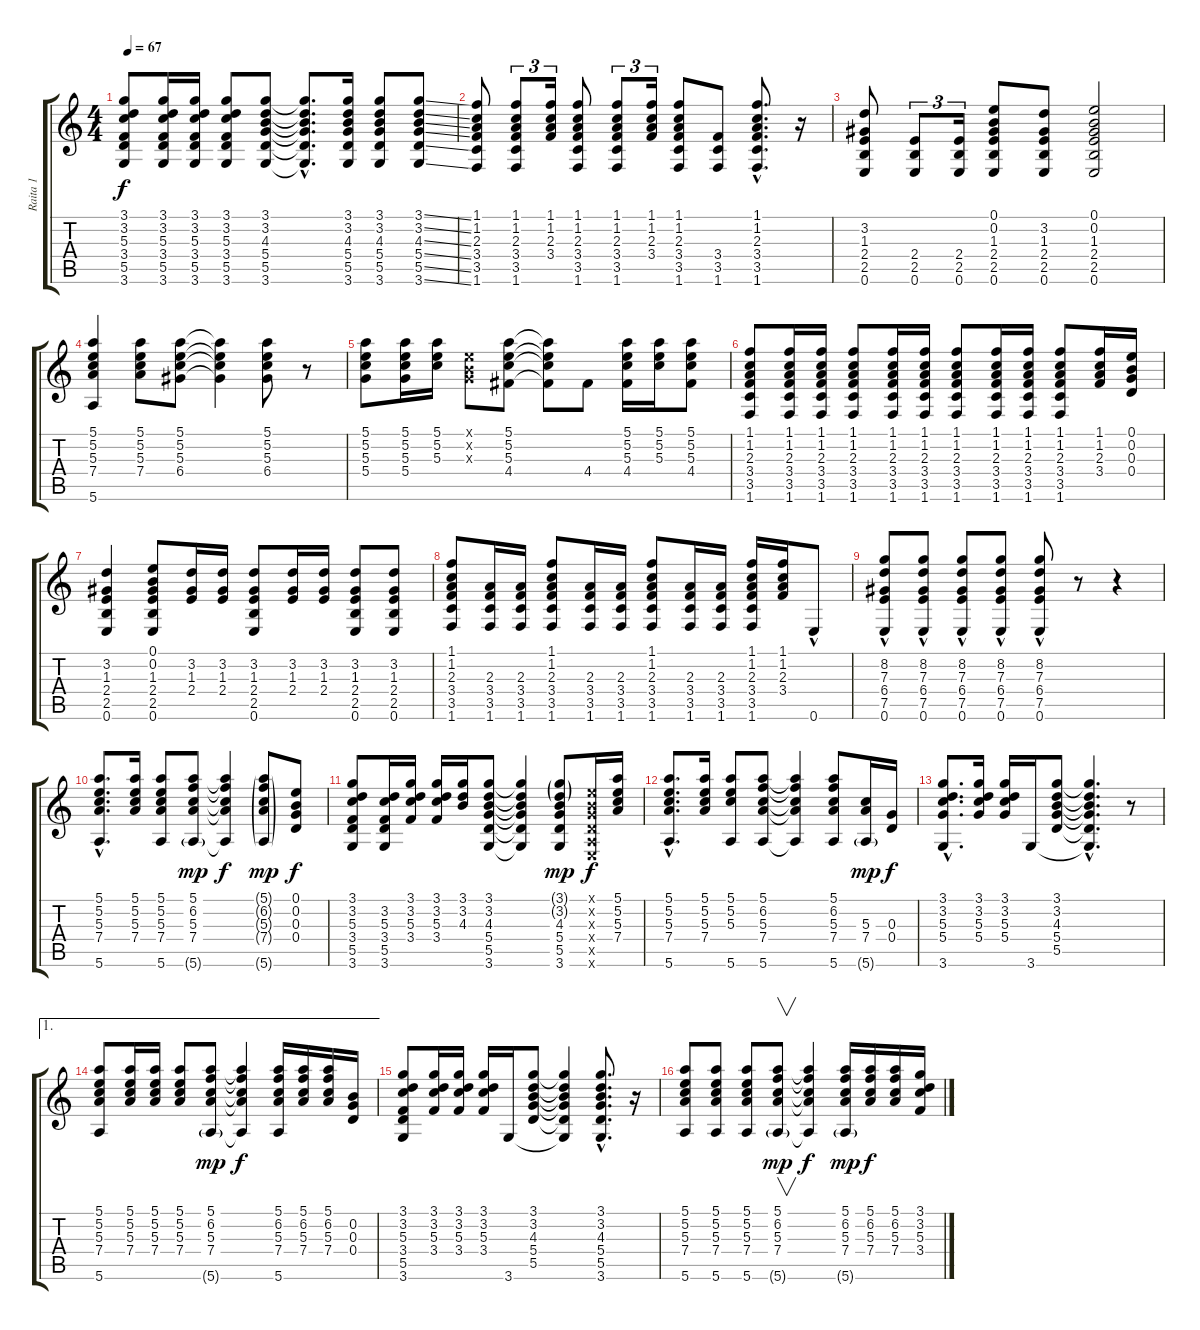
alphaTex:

\track ("Raita 1" "Raita 1") {instrument acousticguitarsteel}
\staff {score tabs}
\tuning (E4 B3 G3 D3 A2 E2) {hide}
\ts (4 4)
\tempo 67
\clef g2
\ks c
(3.1 3.2 5.3 3.4 5.5 3.6).8{dy f} (3.1 3.2 5.3 3.4 5.5 3.6).16 (3.1 3.2 5.3 3.4 5.5 3.6).16 (3.1 3.2 5.3 3.4 5.5 3.6).8 (3.1 3.2 4.3 5.4 5.5 3.6).8 (3.1{hac t} 3.2{hac t} 4.3{hac t} 5.4{hac t} 5.5{hac t} 3.6{hac t}).8{d} (3.1 3.2 4.3 5.4 5.5 3.6).16 (3.1 3.2 4.3 5.4 5.5 3.6).8 (3.1{ss} 3.2{ss} 4.3{ss} 5.4{ss} 5.5{ss} 3.6{ss}).8 |
(1.1 1.2 2.3 3.4 3.5 1.6).8 (1.1 1.2 2.3 3.4 3.5 1.6).8{tu (3 2)} (1.1 1.2 2.3 3.4).16{tu (3 2)} (1.1 1.2 2.3 3.4 3.5 1.6).8 (1.1 1.2 2.3 3.4 3.5 1.6).8{tu (3 2)} (1.1 1.2 2.3 3.4).16{tu (3 2)} (1.1 1.2 2.3 3.4 3.5 1.6).8 (3.4 3.5 1.6).8 (1.1{hac} 1.2{hac} 2.3{hac} 3.4{hac} 3.5{hac} 1.6{hac}).8{d} r.16 |
(3.2 1.3 2.4 2.5 0.6).8 (2.4 2.5 0.6).8{tu (3 2)} (2.4 2.5 0.6).16{tu (3 2)} (0.1 0.2 1.3 2.4 2.5 0.6).8 (3.2 1.3 2.4 2.5 0.6).8 (0.1 0.2 1.3 2.4 2.5 0.6).2 |
(5.1 5.2 5.3 7.4 5.6).4 (5.1 5.2 5.3 7.4).8 (5.1 5.2 5.3 6.4).8 (5.1{t} 5.2{t} 5.3{t} 6.4{t}).4 (5.1 5.2 5.3 6.4).8 r.8 |
(5.1 5.2 5.3 5.4).8 (5.1 5.2 5.3 5.4).16 (5.1 5.2 5.3).16 (0.1{x} 0.2{x} 0.3{x}).8 (5.1 5.2 5.3 4.4).8 (5.1{t} 5.2{t} 5.3{t} 4.4{t}).8 4.4.8 (5.1 5.2 5.3 4.4).16 (5.1 5.2 5.3).16 (5.1 5.2 5.3 4.4).8 |
(1.1 1.2 2.3 3.4 3.5 1.6).8 (1.1 1.2 2.3 3.4 3.5 1.6).16 (1.1 1.2 2.3 3.4 3.5 1.6).16 (1.1 1.2 2.3 3.4 3.5 1.6).8 (1.1 1.2 2.3 3.4 3.5 1.6).16 (1.1 1.2 2.3 3.4 3.5 1.6).16 (1.1 1.2 2.3 3.4 3.5 1.6).8 (1.1 1.2 2.3 3.4 3.5 1.6).16 (1.1 1.2 2.3 3.4 3.5 1.6).16 (1.1 1.2 2.3 3.4 3.5 1.6).8 (1.1 1.2 2.3 3.4).16 (0.1 0.2 0.3 0.4).16 |
(3.2 1.3 2.4 2.5 0.6).4 (0.1 0.2 1.3 2.4 2.5 0.6).8 (3.2 1.3 2.4).16 (3.2 1.3 2.4).16 (3.2 1.3 2.4 2.5 0.6).8 (3.2 1.3 2.4).16 (3.2 1.3 2.4).16 (3.2 1.3 2.4 2.5 0.6).8 (3.2 1.3 2.4 2.5 0.6).8 |
(1.1 1.2 2.3 3.4 3.5 1.6).8 (2.3 3.4 3.5 1.6).16 (2.3 3.4 3.5 1.6).16 (1.1 1.2 2.3 3.4 3.5 1.6).8 (2.3 3.4 3.5 1.6).16 (2.3 3.4 3.5 1.6).16 (1.1 1.2 2.3 3.4 3.5 1.6).8 (2.3 3.4 3.5 1.6).16 (2.3 3.4 3.5 1.6).16 (1.1 1.2 2.3 3.4 3.5 1.6).16 (1.1 1.2 2.3 3.4).16 0.6{hac}.8 |
(8.2{hac} 7.3{hac} 6.4{hac} 7.5{hac} 0.6{hac}).8 (8.2{hac} 7.3{hac} 6.4{hac} 7.5{hac} 0.6{hac}).8 (8.2{hac} 7.3{hac} 6.4{hac} 7.5{hac} 0.6{hac}).8 (8.2{hac} 7.3{hac} 6.4{hac} 7.5{hac} 0.6{hac}).8 (8.2{hac} 7.3{hac} 6.4{hac} 7.5{hac} 0.6{hac}).8 r.8 r.4 |
(5.1{hac} 5.2{hac} 5.3{hac} 7.4{hac} 5.6{hac}).8{d} (5.1 5.2 5.3 7.4).16 (5.1 5.2 5.3 7.4 5.6).8 (5.1 6.2 5.3 7.4 5.6{g}).8{dy mp} (5.1{t} 6.2{t} 5.3{t} 7.4{t} 5.6{t}).4{dy f} (5.1{g} 6.2{g} 5.3{g} 7.4{g} 5.6{g}).8{dy mp} (0.1 0.2 0.3 0.4).8{dy f} |
(3.1 3.2 5.3 3.4 5.5 3.6).8 (3.2 5.3 3.4 5.5 3.6).16 (3.1 3.2 5.3 3.4).16 (3.1 3.2 5.3 3.4).16 (3.1 3.2 4.3).16 (3.1 3.2 4.3 5.4 5.5 3.6).8 (3.1{t} 3.2{t} 4.3{t} 5.4{t} 5.5{t} 3.6{t}).4 (3.1{g} 3.2{g} 4.3 5.4 5.5 3.6).8{dy mp} (0.1{x} 0.2{x} 0.3{x} 0.4{x} 0.5{x} 0.6{x}).16{dy f} (5.1 5.2 5.3 7.4).16 |
(5.1{hac} 5.2{hac} 5.3{hac} 7.4{hac} 5.6{hac}).8{d} (5.1 5.2 5.3 7.4).16 (5.1 5.2 5.3 5.6).8 (5.1 6.2 5.3 7.4 5.6).8 (5.1{t} 6.2{t} 5.3{t} 7.4{t} 5.6{t}).4 (5.1 6.2 5.3 7.4 5.6).8 (5.3 7.4 5.6{g}).16{dy mp} (0.3 0.4).16{dy f} |
(3.1{hac} 3.2{hac} 5.3{hac} 5.4{hac} 3.6{hac}).8{d} (3.1 3.2 5.3 5.4).16 (3.1 3.2 5.3 5.4).16 3.6.16 (3.1 3.2 4.3 5.4 5.5).8 (3.1{hac t} 3.2{hac t} 4.3{hac t} 5.4{hac t} 5.5{hac t} 3.6{hac t}).4{d} r.8 |
\ae 1
(5.1 5.2 5.3 7.4 5.6).8 (5.1 5.2 5.3 7.4).16 (5.1 5.2 5.3 7.4).16 (5.1 5.2 5.3 7.4).8 (5.1 6.2 5.3 7.4 5.6{g}).8{dy mp} (5.1{t} 6.2{t} 5.3{t} 7.4{t} 5.6{t}).4{dy f} (5.1 6.2 5.3 7.4 5.6).16 (5.1 6.2 5.3 7.4).16 (5.1 6.2 5.3 7.4).16 (0.2 0.3 0.4).16 |
(3.1 3.2 5.3 3.4 5.5 3.6).8 (3.1 3.2 5.3 3.4).16 (3.1 3.2 5.3 3.4).16 (3.1 3.2 5.3 3.4).16 3.6.16 (3.1 3.2 4.3 5.4 5.5).8 (3.1{t} 3.2{t} 4.3{t} 5.4{t} 5.5{t} 3.6{t}).4 (3.1{hac} 3.2{hac} 4.3{hac} 5.4{hac} 5.5{hac} 3.6{hac}).8{d} r.16 |
(5.1 5.2 5.3 7.4 5.6).8 (5.1 5.2 5.3 7.4 5.6).8 (5.1 5.2 5.3 7.4 5.6).8 (5.1 6.2 5.3 7.4 5.6{g}).8{v dy mp} (5.1{t} 6.2{t} 5.3{t} 7.4{t} 5.6{t}).4{dy f} (5.1 6.2 5.3 7.4 5.6{g}).16{dy mp} (5.1 6.2 5.3 7.4).16{dy f} (5.1 6.2 5.3 7.4).16 (3.1 3.2 5.3 3.4).16
